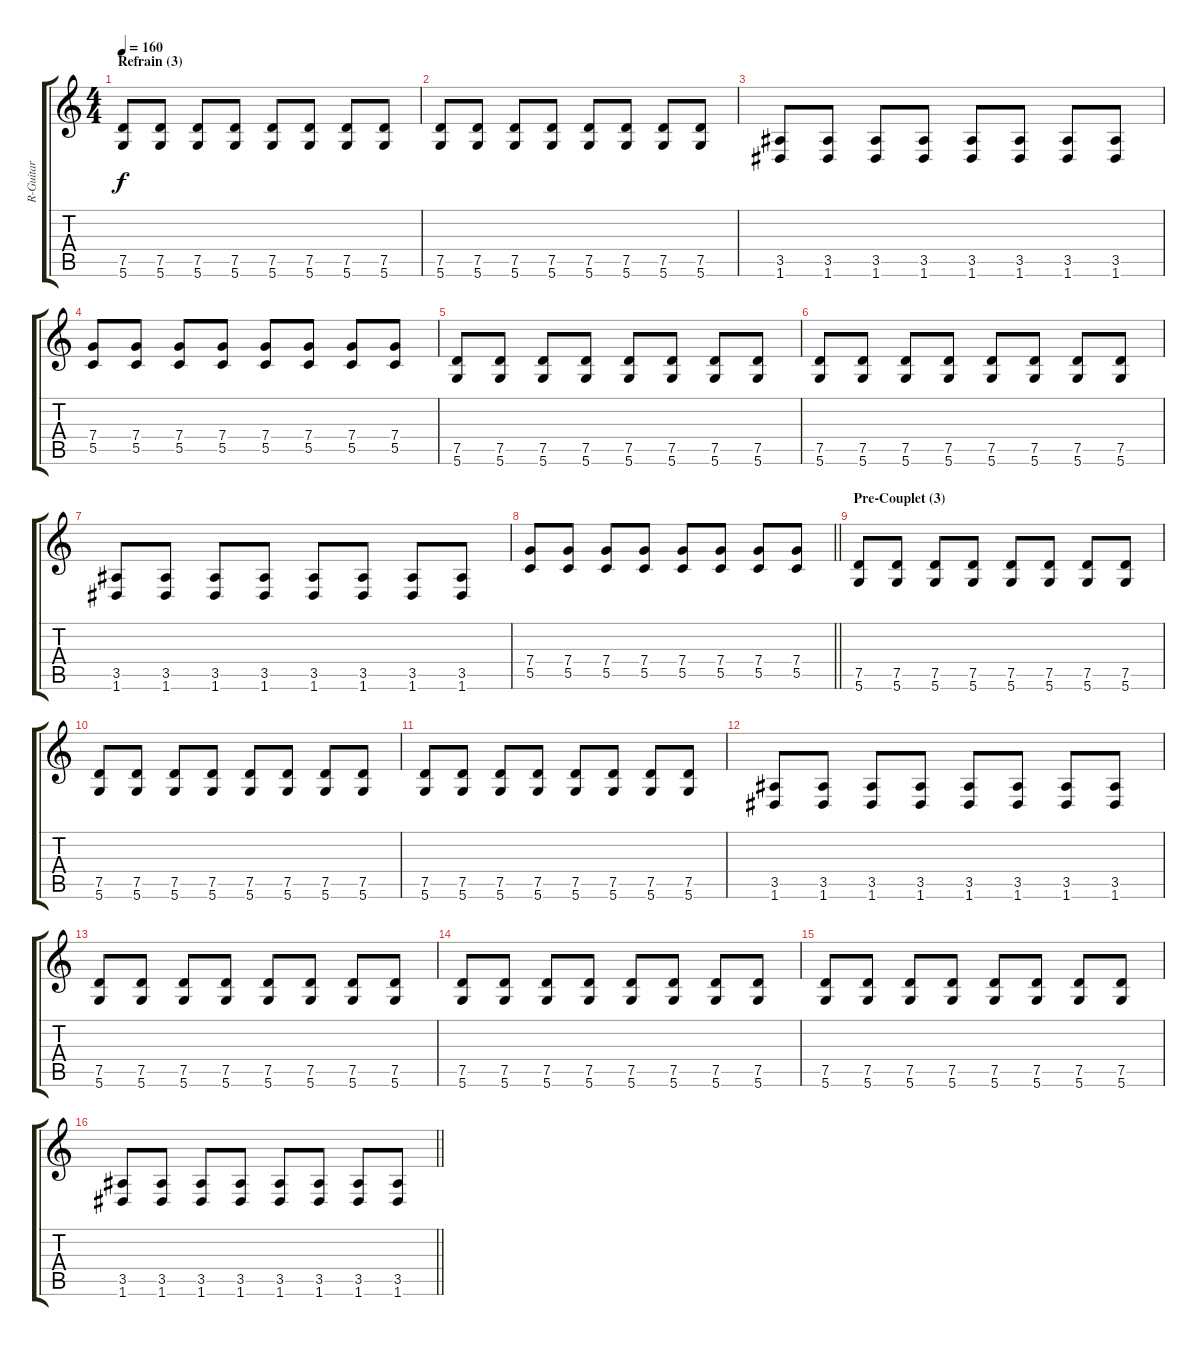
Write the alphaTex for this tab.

\track ("R-Guitar" "R-Guitar") {instrument distortionguitar}
\staff {score tabs}
\tuning (D4 A3 F3 C3 G2 D2) {hide}
\ts (4 4)
\section ("" "Refrain (3)")
\tempo 160
\clef g2
\ks c
(7.5 5.6).8{dy f} (7.5 5.6).8 (7.5 5.6).8 (7.5 5.6).8 (7.5 5.6).8 (7.5 5.6).8 (7.5 5.6).8 (7.5 5.6).8 |
(7.5 5.6).8 (7.5 5.6).8 (7.5 5.6).8 (7.5 5.6).8 (7.5 5.6).8 (7.5 5.6).8 (7.5 5.6).8 (7.5 5.6).8 |
(3.5 1.6).8 (3.5 1.6).8 (3.5 1.6).8 (3.5 1.6).8 (3.5 1.6).8 (3.5 1.6).8 (3.5 1.6).8 (3.5 1.6).8 |
(7.4 5.5).8 (7.4 5.5).8 (7.4 5.5).8 (7.4 5.5).8 (7.4 5.5).8 (7.4 5.5).8 (7.4 5.5).8 (7.4 5.5).8 |
(7.5 5.6).8 (7.5 5.6).8 (7.5 5.6).8 (7.5 5.6).8 (7.5 5.6).8 (7.5 5.6).8 (7.5 5.6).8 (7.5 5.6).8 |
(7.5 5.6).8 (7.5 5.6).8 (7.5 5.6).8 (7.5 5.6).8 (7.5 5.6).8 (7.5 5.6).8 (7.5 5.6).8 (7.5 5.6).8 |
(3.5 1.6).8 (3.5 1.6).8 (3.5 1.6).8 (3.5 1.6).8 (3.5 1.6).8 (3.5 1.6).8 (3.5 1.6).8 (3.5 1.6).8 |
\barLineRight lightlight
(7.4 5.5).8 (7.4 5.5).8 (7.4 5.5).8 (7.4 5.5).8 (7.4 5.5).8 (7.4 5.5).8 (7.4 5.5).8 (7.4 5.5).8 |
\section ("" "Pre-Couplet (3)")
(7.5 5.6).8 (7.5 5.6).8 (7.5 5.6).8 (7.5 5.6).8 (7.5 5.6).8 (7.5 5.6).8 (7.5 5.6).8 (7.5 5.6).8 |
(7.5 5.6).8 (7.5 5.6).8 (7.5 5.6).8 (7.5 5.6).8 (7.5 5.6).8 (7.5 5.6).8 (7.5 5.6).8 (7.5 5.6).8 |
(7.5 5.6).8 (7.5 5.6).8 (7.5 5.6).8 (7.5 5.6).8 (7.5 5.6).8 (7.5 5.6).8 (7.5 5.6).8 (7.5 5.6).8 |
(3.5 1.6).8 (3.5 1.6).8 (3.5 1.6).8 (3.5 1.6).8 (3.5 1.6).8 (3.5 1.6).8 (3.5 1.6).8 (3.5 1.6).8 |
(7.5 5.6).8 (7.5 5.6).8 (7.5 5.6).8 (7.5 5.6).8 (7.5 5.6).8 (7.5 5.6).8 (7.5 5.6).8 (7.5 5.6).8 |
(7.5 5.6).8 (7.5 5.6).8 (7.5 5.6).8 (7.5 5.6).8 (7.5 5.6).8 (7.5 5.6).8 (7.5 5.6).8 (7.5 5.6).8 |
(7.5 5.6).8 (7.5 5.6).8 (7.5 5.6).8 (7.5 5.6).8 (7.5 5.6).8 (7.5 5.6).8 (7.5 5.6).8 (7.5 5.6).8 |
\barLineRight lightlight
(3.5 1.6).8 (3.5 1.6).8 (3.5 1.6).8 (3.5 1.6).8 (3.5 1.6).8 (3.5 1.6).8 (3.5 1.6).8 (3.5 1.6).8
